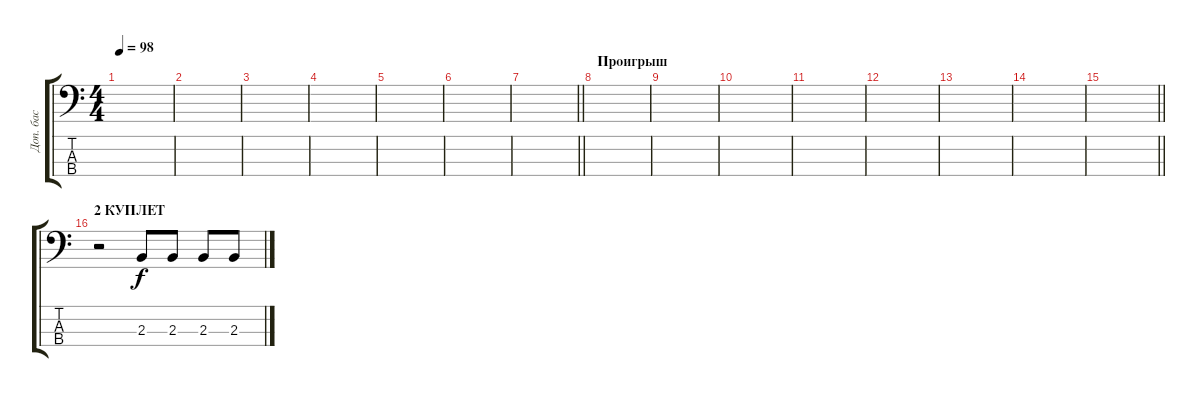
\track ("Доп. бас" "Доп. бас") {instrument synthbass1}
\staff {score tabs}
\tuning (G2 D2 A1 E1) {hide}
\ts (4 4)
\tempo 98
\clef f4
\ks c
|
|
|
|
|
|
\barLineRight lightlight
|
\section ("" "Проигрыш")
|
|
|
|
|
|
|
\barLineRight lightlight
|
\section ("" "2 КУПЛЕТ")
r.2 2.3.8 2.3.8 2.3.8 2.3.8
